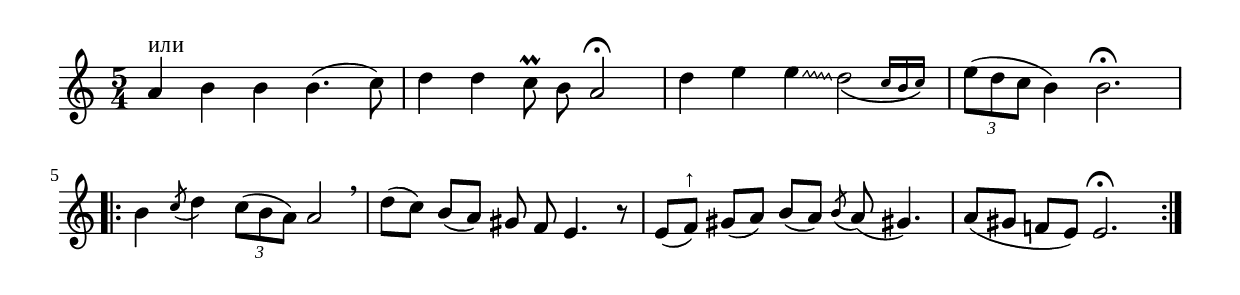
%{
td_139_2_03a
%}

\include "td-preamble.ly"

\score {
\relative c'' {
%%\tempo 4 = 104
%\cadenzaOn
\time 5/4
\override Glissando #'style = #'zigzag
\phrasingSlurDown
a4^"или" b b b4.( c8) | d4 d c8\prall\noBeam b a2\fermata | 
d4 e e\glissando \afterGrace d2\( { c16[ b c]\) } |
\times 2/3 { e8[( d c] } b4) b2.\fermata 
\bar "|:" 
b4 \acciaccatura c8 d4 \times 2/3 { c8[( b a]) } a2 \breathe |
d8[( c]) b[( a]) gis\noBeam f e4. r8 |
e8[( f^"↑"]) gis![( a]) b[( a]) \acciaccatura b8 a( gis!4.) |
a8[( gis!] f![ e]) e2.\fermata
\bar ":|"
}

%
\layout {
%   \context { 
%	    \Staff \remove "Time_signature_engraver" } 
  indent = #0
  line-width = 190\mm
  ragged-right=##f
}
%
\midi { 
	\context {
		\Score tempoWholesPerMinute = #(ly:make-moment 104 4)
		}
	}
}
%
\header{
%  opus = "ТД-139,2,3"
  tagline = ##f
}


